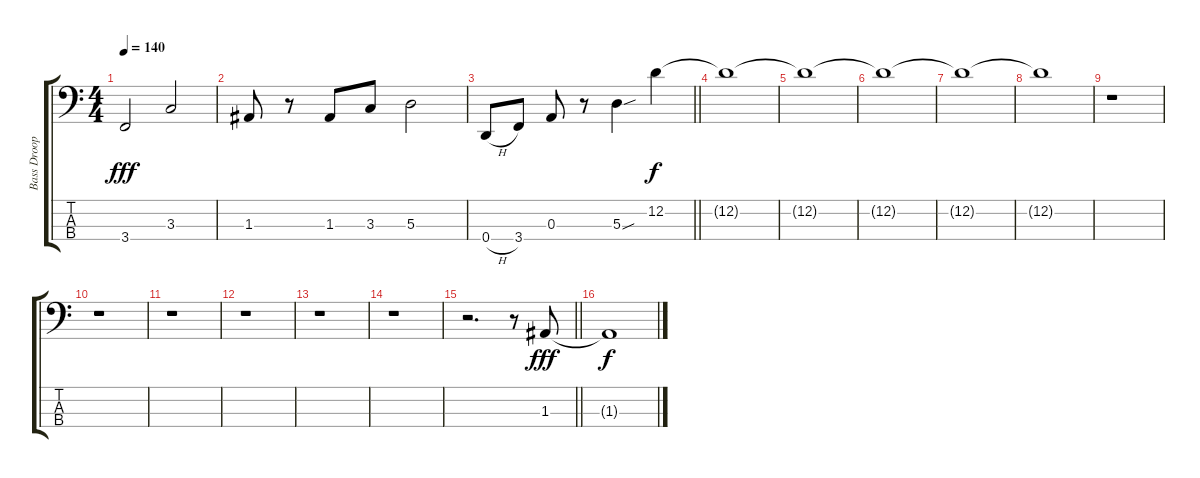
\track ("Bass Droopped D (with Distortion)" "Bass Droop") {instrument electricbassfinger}
\staff {score tabs}
\tuning (G2 D2 A1 D1) {hide}
\ts (4 4)
\tempo 140
\clef f4
\ks c
3.4.2{dy fff} 3.3.2 |
1.3.8 r.8 1.3.8 3.3.8 5.3.2 |
\barLineRight lightlight
0.4{h}.8 3.4.8 0.3.8 r.8 5.3{sou}.4 12.2.4{dy f} |
12.2{t}.1 |
12.2{t}.1 |
12.2{t}.1{volume 0} |
12.2{t}.1 |
12.2{t}.1 |
r.1 |
r.1 |
r.1 |
r.1 |
r.1 |
r.1 |
\barLineRight lightlight
r.2{d} r.8{volume 13} 1.3.8{dy fff} |
1.3{t}.1{dy f}
